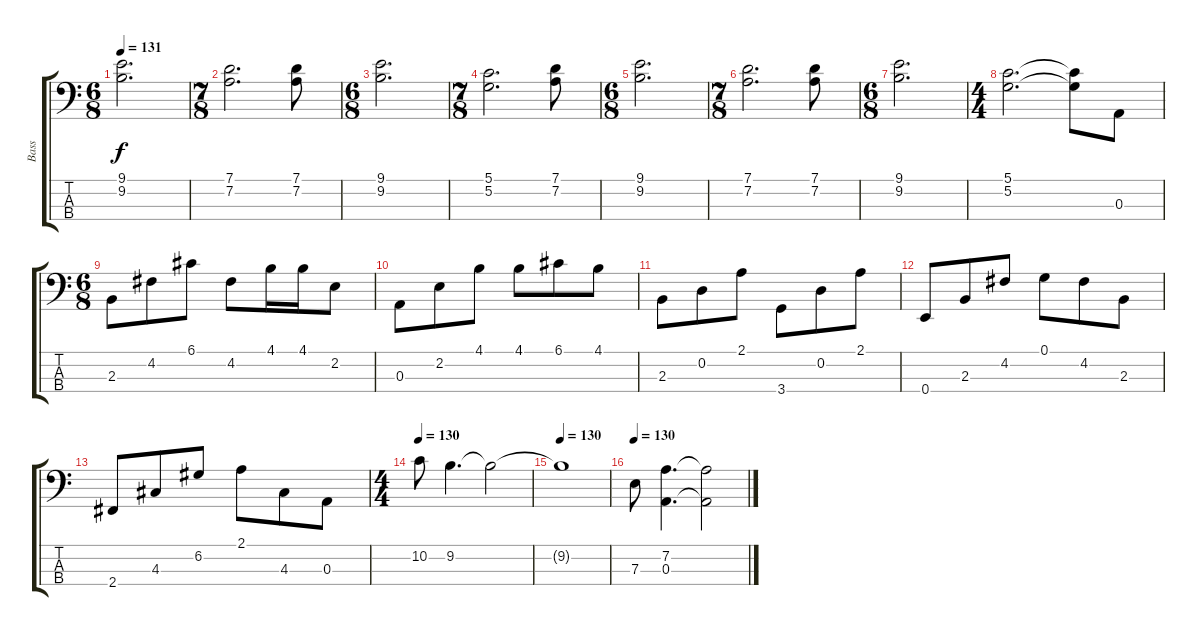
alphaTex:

\track ("Bass" "Bass") {instrument electricbassfinger}
\staff {score tabs}
\tuning (G2 D2 A1 E1) {hide}
\ts (6 8)
\tempo 131
\clef f4
\ks c
(9.1 9.2).2{d dy f} |
\ts (7 8)
(7.1 7.2).2{d} (7.1 7.2).8 |
\ts (6 8)
(9.1 9.2).2{d} |
\ts (7 8)
(5.1 5.2).2{d} (7.1 7.2).8 |
\ts (6 8)
(9.1 9.2).2{d} |
\ts (7 8)
(7.1 7.2).2{d} (7.1 7.2).8 |
\ts (6 8)
(9.1 9.2).2{d} |
\ts (4 4)
(5.1 5.2).2{d} (5.1{t} 5.2{t}).8 0.3.8 |
\ts (6 8)
2.3.8 4.2.8 6.1.8 4.2.8 4.1.16 4.1.16 2.2.8 |
0.3.8 2.2.8 4.1.8 4.1.8 6.1.8 4.1.8 |
2.3.8 0.2.8 2.1.8 3.4.8 0.2.8 2.1.8 |
0.4.8 2.3.8 4.2.8 0.1.8 4.2.8 2.3.8 |
2.4.8 4.3.8 6.2.8 2.1.8 4.3.8 0.3.8 |
\ts (4 4)
\tempo 130
10.2.8 9.2.4{d} 9.2{t}.2 |
\tempo 130
9.2{t}.1 |
\tempo 130
7.3.8 (7.2 0.3).4{d} (7.2{t} 0.3{t}).2
